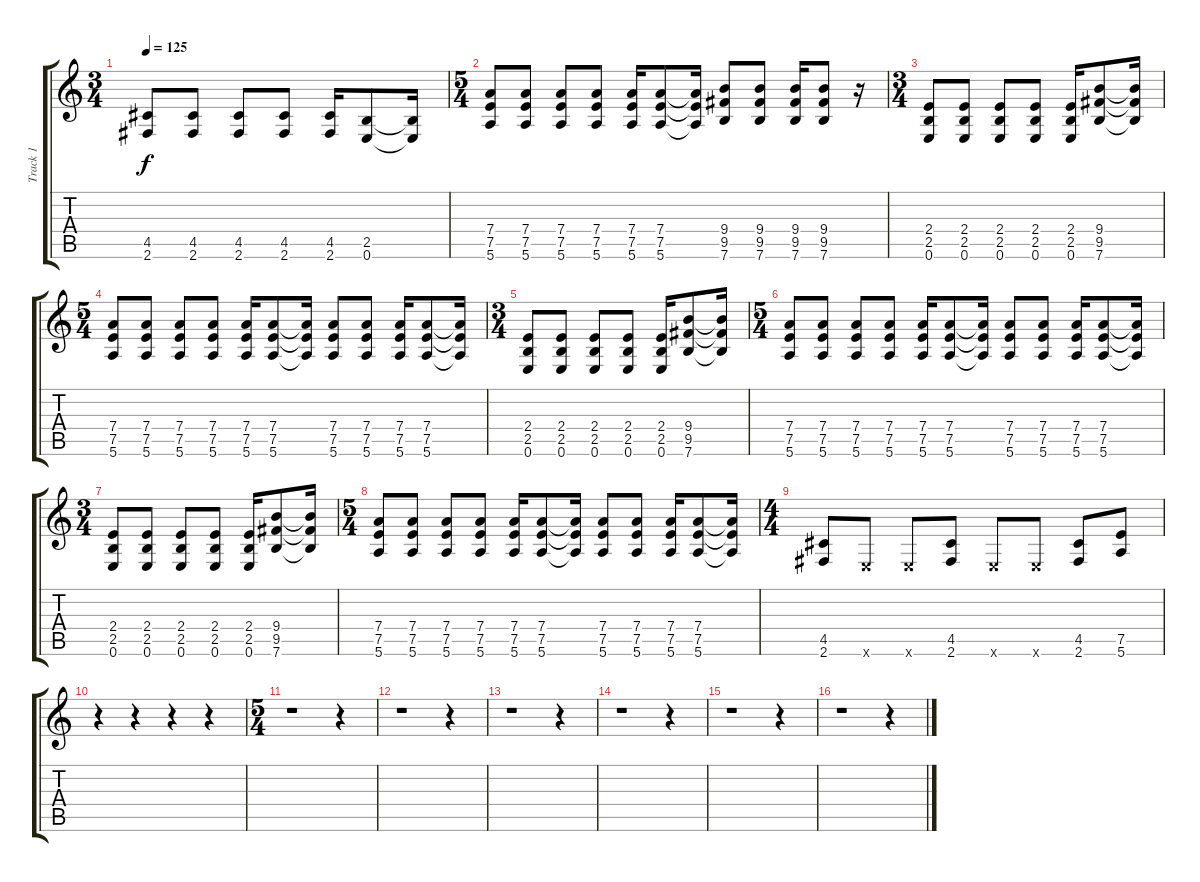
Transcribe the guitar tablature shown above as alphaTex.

\track ("Track 1" "Track 1") {instrument distortionguitar}
\staff {score tabs}
\tuning (E4 B3 G3 D3 A2 E2) {hide}
\ts (3 4)
\tempo 125
\clef g2
\ks c
(4.5 2.6).8{dy f} (4.5 2.6).8 (4.5 2.6).8 (4.5 2.6).8 (4.5 2.6).16 (2.5 0.6).8 (2.5{t} 0.6{t}).16 |
\ts (5 4)
(7.4 7.5 5.6).8 (7.4 7.5 5.6).8 (7.4 7.5 5.6).8 (7.4 7.5 5.6).8 (7.4 7.5 5.6).16 (7.4 7.5 5.6).8 (7.4{t} 7.5{t} 5.6{t}).16 (9.4 9.5 7.6).8 (9.4 9.5 7.6).8 (9.4 9.5 7.6).16 (9.4 9.5 7.6).8 r.16 |
\ts (3 4)
(2.4 2.5 0.6).8 (2.4 2.5 0.6).8 (2.4 2.5 0.6).8 (2.4 2.5 0.6).8 (2.4 2.5 0.6).16 (9.4 9.5 7.6).8 (9.4{t} 9.5{t} 7.6{t}).16 |
\ts (5 4)
(7.4 7.5 5.6).8 (7.4 7.5 5.6).8 (7.4 7.5 5.6).8 (7.4 7.5 5.6).8 (7.4 7.5 5.6).16 (7.4 7.5 5.6).8 (7.4{t} 7.5{t} 5.6{t}).16 (7.4 7.5 5.6).8 (7.4 7.5 5.6).8 (7.4 7.5 5.6).16 (7.4 7.5 5.6).8 (7.4{t} 7.5{t} 5.6{t}).16 |
\ts (3 4)
(2.4 2.5 0.6).8 (2.4 2.5 0.6).8 (2.4 2.5 0.6).8 (2.4 2.5 0.6).8 (2.4 2.5 0.6).16 (9.4 9.5 7.6).8 (9.4{t} 9.5{t} 7.6{t}).16 |
\ts (5 4)
(7.4 7.5 5.6).8 (7.4 7.5 5.6).8 (7.4 7.5 5.6).8 (7.4 7.5 5.6).8 (7.4 7.5 5.6).16 (7.4 7.5 5.6).8 (7.4{t} 7.5{t} 5.6{t}).16 (7.4 7.5 5.6).8 (7.4 7.5 5.6).8 (7.4 7.5 5.6).16 (7.4 7.5 5.6).8 (7.4{t} 7.5{t} 5.6{t}).16 |
\ts (3 4)
(2.4 2.5 0.6).8 (2.4 2.5 0.6).8 (2.4 2.5 0.6).8 (2.4 2.5 0.6).8 (2.4 2.5 0.6).16 (9.4 9.5 7.6).8 (9.4{t} 9.5{t} 7.6{t}).16 |
\ts (5 4)
(7.4 7.5 5.6).8 (7.4 7.5 5.6).8 (7.4 7.5 5.6).8 (7.4 7.5 5.6).8 (7.4 7.5 5.6).16 (7.4 7.5 5.6).8 (7.4{t} 7.5{t} 5.6{t}).16 (7.4 7.5 5.6).8 (7.4 7.5 5.6).8 (7.4 7.5 5.6).16 (7.4 7.5 5.6).8 (7.4{t} 7.5{t} 5.6{t}).16 |
\ts (4 4)
(4.5 2.6).8 0.6{x}.8 0.6{x}.8 (4.5 2.6).8 0.6{x}.8 0.6{x}.8 (4.5 2.6).8 (7.5 5.6).8 |
r.4 r.4 r.4 r.4 |
\ts (5 4)
r.1 r.4 |
r.1 r.4 |
r.1 r.4 |
r.1 r.4 |
r.1 r.4 |
r.1 r.4
